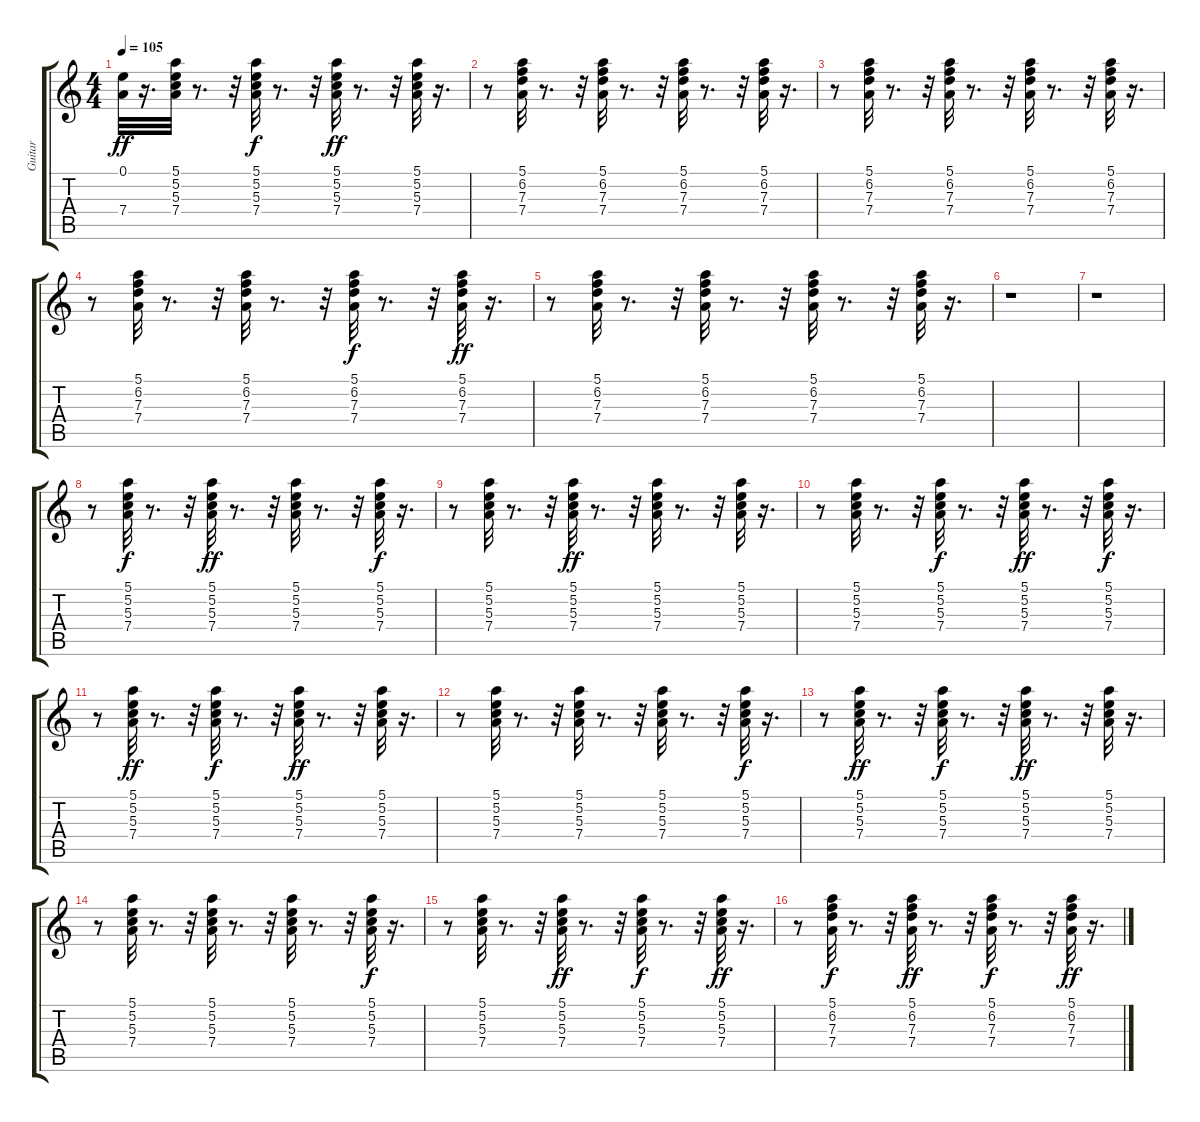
\track ("Guitar" "Guitar") {instrument electricguitarclean}
\staff {score tabs}
\tuning (E4 B3 G3 D3 A2 E2) {hide}
\ts (4 4)
\tempo 105
\clef g2
\ks c
(0.1 7.4).32{dy ff} r.16{d} (5.1 5.2 5.3 7.4).32 r.8{d} r.32 (5.1 5.2 5.3 7.4).32{dy f} r.8{d} r.32 (5.1 5.2 5.3 7.4).32{dy ff} r.8{d} r.32 (5.1 5.2 5.3 7.4).32 r.16{d} |
r.8 (5.1 6.2 7.3 7.4).32 r.8{d} r.32 (5.1 6.2 7.3 7.4).32 r.8{d} r.32 (5.1 6.2 7.3 7.4).32 r.8{d} r.32 (5.1 6.2 7.3 7.4).32 r.16{d} |
r.8 (5.1 6.2 7.3 7.4).32 r.8{d} r.32 (5.1 6.2 7.3 7.4).32 r.8{d} r.32 (5.1 6.2 7.3 7.4).32 r.8{d} r.32 (5.1 6.2 7.3 7.4).32 r.16{d} |
r.8 (5.1 6.2 7.3 7.4).32 r.8{d} r.32 (5.1 6.2 7.3 7.4).32 r.8{d} r.32 (5.1 6.2 7.3 7.4).32{dy f} r.8{d} r.32 (5.1 6.2 7.3 7.4).32{dy ff} r.16{d} |
r.8 (5.1 6.2 7.3 7.4).32 r.8{d} r.32 (5.1 6.2 7.3 7.4).32 r.8{d} r.32 (5.1 6.2 7.3 7.4).32 r.8{d} r.32 (5.1 6.2 7.3 7.4).32 r.16{d} |
r.1 |
r.1 |
r.8 (5.1 5.2 5.3 7.4).32{dy f instrument electricguitarclean} r.8{d} r.32 (5.1 5.2 5.3 7.4).32{dy ff} r.8{d} r.32 (5.1 5.2 5.3 7.4).32 r.8{d} r.32 (5.1 5.2 5.3 7.4).32{dy f} r.16{d} |
r.8 (5.1 5.2 5.3 7.4).32 r.8{d} r.32 (5.1 5.2 5.3 7.4).32{dy ff} r.8{d} r.32 (5.1 5.2 5.3 7.4).32 r.8{d} r.32 (5.1 5.2 5.3 7.4).32 r.16{d} |
r.8 (5.1 5.2 5.3 7.4).32 r.8{d} r.32 (5.1 5.2 5.3 7.4).32{dy f} r.8{d} r.32 (5.1 5.2 5.3 7.4).32{dy ff} r.8{d} r.32 (5.1 5.2 5.3 7.4).32{dy f} r.16{d} |
r.8 (5.1 5.2 5.3 7.4).32{dy ff} r.8{d} r.32 (5.1 5.2 5.3 7.4).32{dy f} r.8{d} r.32 (5.1 5.2 5.3 7.4).32{dy ff} r.8{d} r.32 (5.1 5.2 5.3 7.4).32 r.16{d} |
r.8 (5.1 5.2 5.3 7.4).32 r.8{d} r.32 (5.1 5.2 5.3 7.4).32 r.8{d} r.32 (5.1 5.2 5.3 7.4).32 r.8{d} r.32 (5.1 5.2 5.3 7.4).32{dy f} r.16{d} |
r.8 (5.1 5.2 5.3 7.4).32{dy ff} r.8{d} r.32 (5.1 5.2 5.3 7.4).32{dy f} r.8{d} r.32 (5.1 5.2 5.3 7.4).32{dy ff} r.8{d} r.32 (5.1 5.2 5.3 7.4).32 r.16{d} |
r.8 (5.1 5.2 5.3 7.4).32 r.8{d} r.32 (5.1 5.2 5.3 7.4).32 r.8{d} r.32 (5.1 5.2 5.3 7.4).32 r.8{d} r.32 (5.1 5.2 5.3 7.4).32{dy f} r.16{d} |
r.8 (5.1 5.2 5.3 7.4).32 r.8{d} r.32 (5.1 5.2 5.3 7.4).32{dy ff} r.8{d} r.32 (5.1 5.2 5.3 7.4).32{dy f} r.8{d} r.32 (5.1 5.2 5.3 7.4).32{dy ff} r.16{d} |
r.8 (5.1 6.2 7.3 7.4).32{dy f} r.8{d} r.32 (5.1 6.2 7.3 7.4).32{dy ff} r.8{d} r.32 (5.1 6.2 7.3 7.4).32{dy f} r.8{d} r.32 (5.1 6.2 7.3 7.4).32{dy ff} r.16{d}
